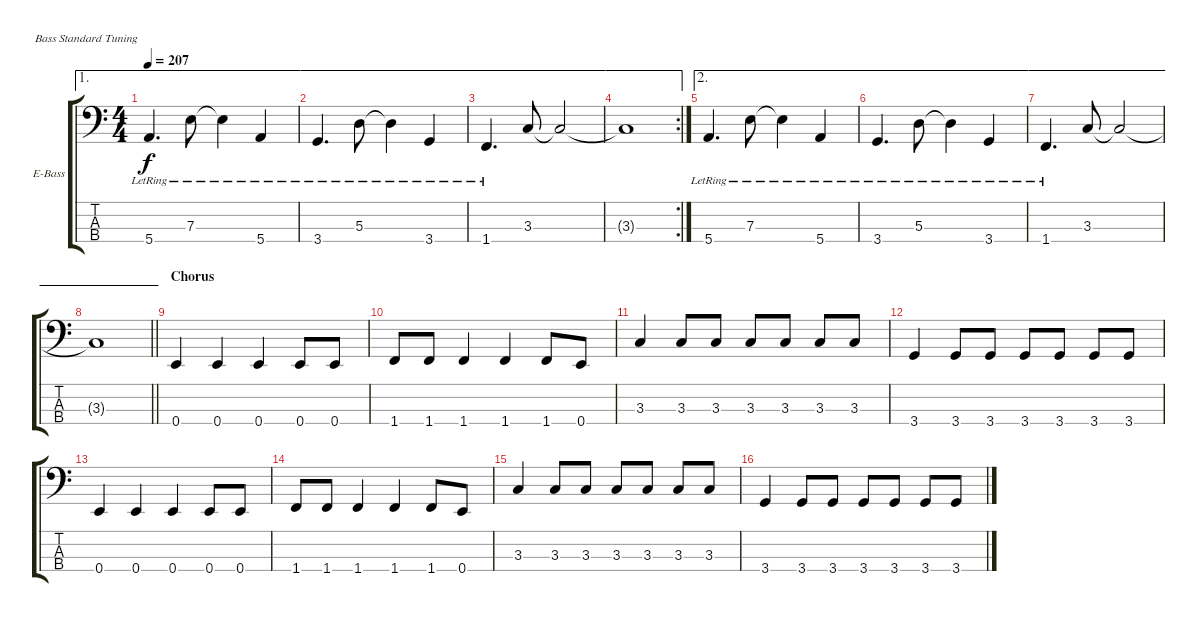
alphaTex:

\defaultSystemsLayout 4
\bracketExtendMode groupsimilarinstruments
\firstSystemTrackNameOrientation horizontal
\otherSystemsTrackNameOrientation horizontal
\track ("Bass" "E-Bass") {instrument electricbassfinger}
\staff {score tabs}
\tuning (G2 D2 A1 E1)
\ae 1
\ts (4 4)
\tempo 207
\clef f4
\ks c
5.4{lr}.4{d dy f} 7.3{lr}.8 7.3{lr t}.4 5.4{lr}.4 |
\ae 1
3.4{lr}.4{d} 5.3{lr}.8 5.3{lr t}.4 3.4{lr}.4 |
\ae 1
1.4{lr}.4{d} 3.3.8 3.3{t}.2 |
\ae 1
\rc 2
3.3{t}.1 |
\ae 2
5.4{lr}.4{d} 7.3{lr}.8 7.3{lr t}.4 5.4{lr}.4 |
\ae 2
3.4{lr}.4{d} 5.3{lr}.8 5.3{lr t}.4 3.4{lr}.4 |
\ae 2
1.4{lr}.4{d} 3.3.8 3.3{t}.2 |
\ae 2
\barLineRight lightlight
3.3{t}.1 |
\section ("" "Chorus")
0.4.4 0.4.4 0.4.4 0.4.8 0.4.8 |
1.4.8 1.4.8 1.4.4 1.4.4 1.4.8 0.4.8 |
3.3.4 3.3.8 3.3.8 3.3.8 3.3.8 3.3.8 3.3.8 |
3.4.4 3.4.8 3.4.8 3.4.8 3.4.8 3.4.8 3.4.8 |
0.4.4 0.4.4 0.4.4 0.4.8 0.4.8 |
1.4.8 1.4.8 1.4.4 1.4.4 1.4.8 0.4.8 |
3.3.4 3.3.8 3.3.8 3.3.8 3.3.8 3.3.8 3.3.8 |
3.4.4 3.4.8 3.4.8 3.4.8 3.4.8 3.4.8 3.4.8
